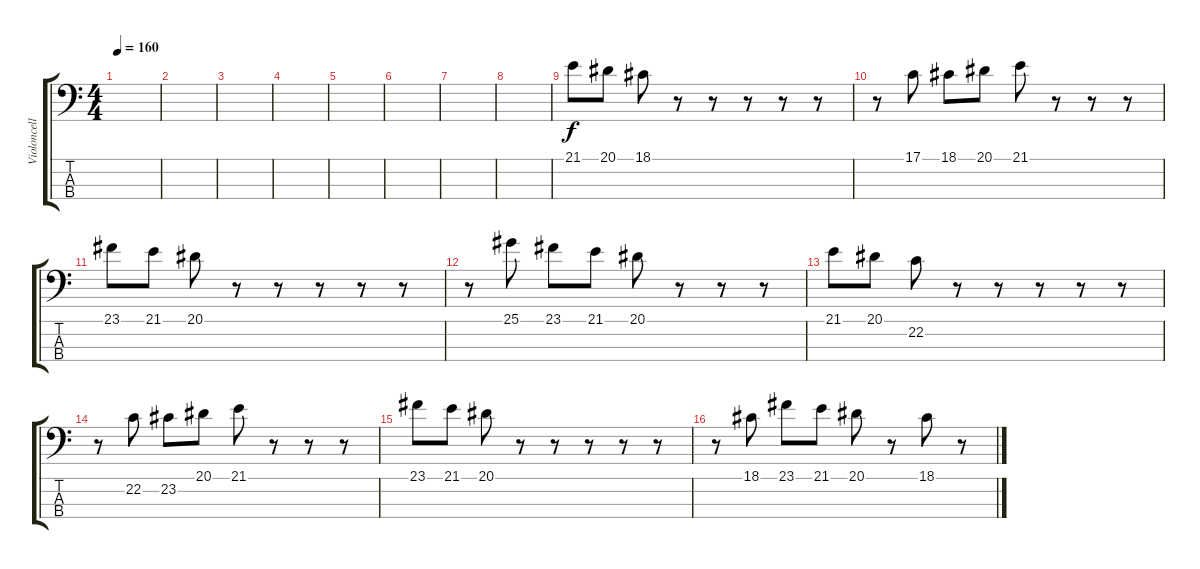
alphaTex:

\track ("Violoncelle" "Violoncell") {instrument violin}
\staff {score tabs}
\tuning (G2 D2 A1 E1) {hide}
\ts (4 4)
\tempo 160
\clef f4
\ks c
|
|
|
|
|
|
|
|
21.1.8{volume 13} 20.1.8 18.1.8 r.8 r.8 r.8 r.8 r.8 |
r.8 17.1.8 18.1.8 20.1.8 21.1.8 r.8 r.8 r.8 |
23.1.8 21.1.8 20.1.8 r.8 r.8 r.8 r.8 r.8 |
r.8 25.1.8 23.1.8 21.1.8 20.1.8 r.8 r.8 r.8 |
21.1.8 20.1.8 22.2.8 r.8 r.8 r.8 r.8 r.8 |
r.8 22.2.8 23.2.8 20.1.8 21.1.8 r.8 r.8 r.8 |
23.1.8 21.1.8 20.1.8 r.8 r.8 r.8 r.8 r.8 |
r.8 18.1.8 23.1.8 21.1.8 20.1.8 r.8 18.1.8 r.8
